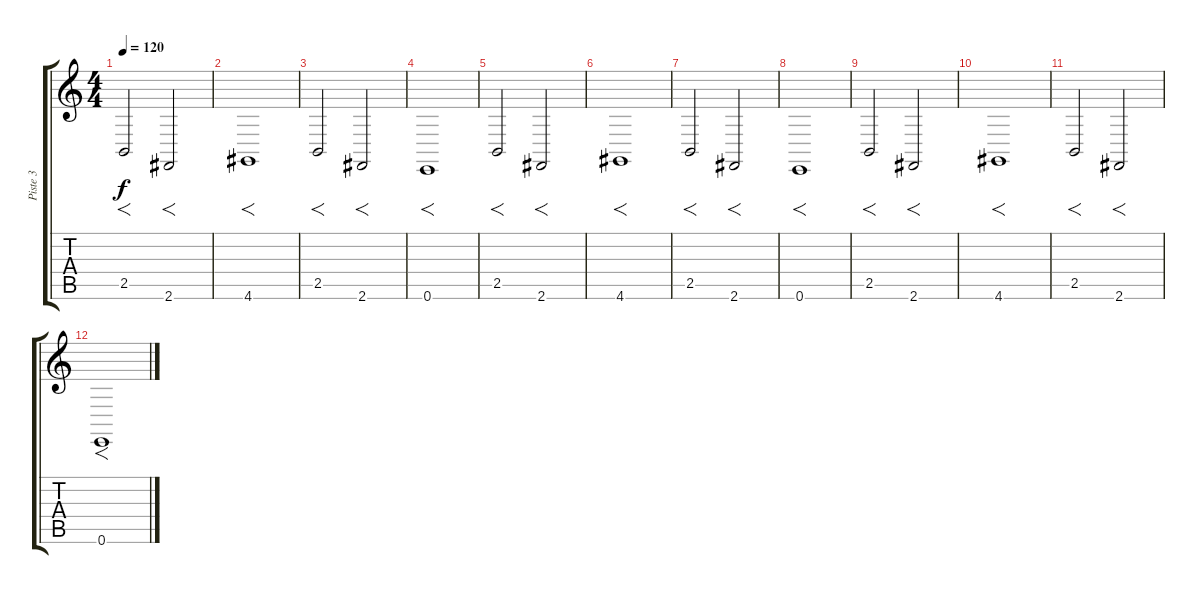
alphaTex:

\track ("Piste 3" "Piste 3") {instrument tremolostrings}
\staff {score tabs}
\tuning (E4 B3 G3 D3 A2 E2) {hide}
\ts (4 4)
\tempo 120
\clef g2
\ks c
2.5.2{f dy f} 2.6.2{f} |
4.6.1{f} |
2.5.2{f} 2.6.2{f} |
0.6.1{f} |
2.5.2{f} 2.6.2{f} |
4.6.1{f} |
2.5.2{f} 2.6.2{f} |
0.6.1{f} |
2.5.2{f} 2.6.2{f} |
4.6.1{f} |
2.5.2{f} 2.6.2{f} |
0.6.1{f}
